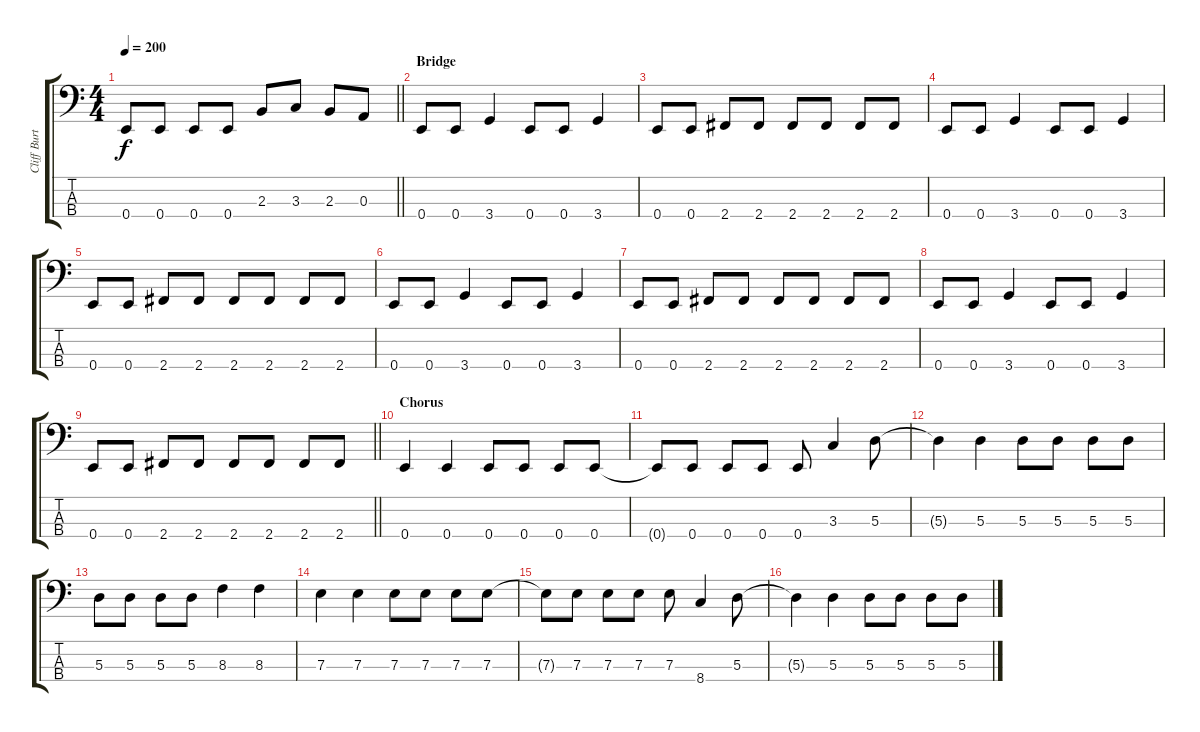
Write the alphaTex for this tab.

\track ("Cliff Burton (Bass)" "Cliff Burt") {instrument electricbasspick}
\staff {score tabs}
\tuning (G2 D2 A1 E1) {hide}
\ts (4 4)
\tempo 200
\clef f4
\barLineRight lightlight
\ks c
0.4.8{dy f} 0.4.8 0.4.8 0.4.8 2.3.8 3.3.8 2.3.8 0.3.8 |
\section ("" "Bridge")
0.4.8 0.4.8 3.4.4 0.4.8 0.4.8 3.4.4 |
0.4.8 0.4.8 2.4.8 2.4.8 2.4.8 2.4.8 2.4.8 2.4.8 |
0.4.8 0.4.8 3.4.4 0.4.8 0.4.8 3.4.4 |
0.4.8 0.4.8 2.4.8 2.4.8 2.4.8 2.4.8 2.4.8 2.4.8 |
0.4.8 0.4.8 3.4.4 0.4.8 0.4.8 3.4.4 |
0.4.8 0.4.8 2.4.8 2.4.8 2.4.8 2.4.8 2.4.8 2.4.8 |
0.4.8 0.4.8 3.4.4 0.4.8 0.4.8 3.4.4 |
\barLineRight lightlight
0.4.8 0.4.8 2.4.8 2.4.8 2.4.8 2.4.8 2.4.8 2.4.8 |
\section ("" "Chorus")
0.4.4 0.4.4 0.4.8 0.4.8 0.4.8 0.4.8 |
0.4{t}.8 0.4.8 0.4.8 0.4.8 0.4.8 3.3.4 5.3.8 |
5.3{t}.4 5.3.4 5.3.8 5.3.8 5.3.8 5.3.8 |
5.3.8 5.3.8 5.3.8 5.3.8 8.3.4 8.3.4 |
7.3.4 7.3.4 7.3.8 7.3.8 7.3.8 7.3.8 |
7.3{t}.8 7.3.8 7.3.8 7.3.8 7.3.8 8.4.4 5.3.8 |
5.3{t}.4 5.3.4 5.3.8 5.3.8 5.3.8 5.3.8
